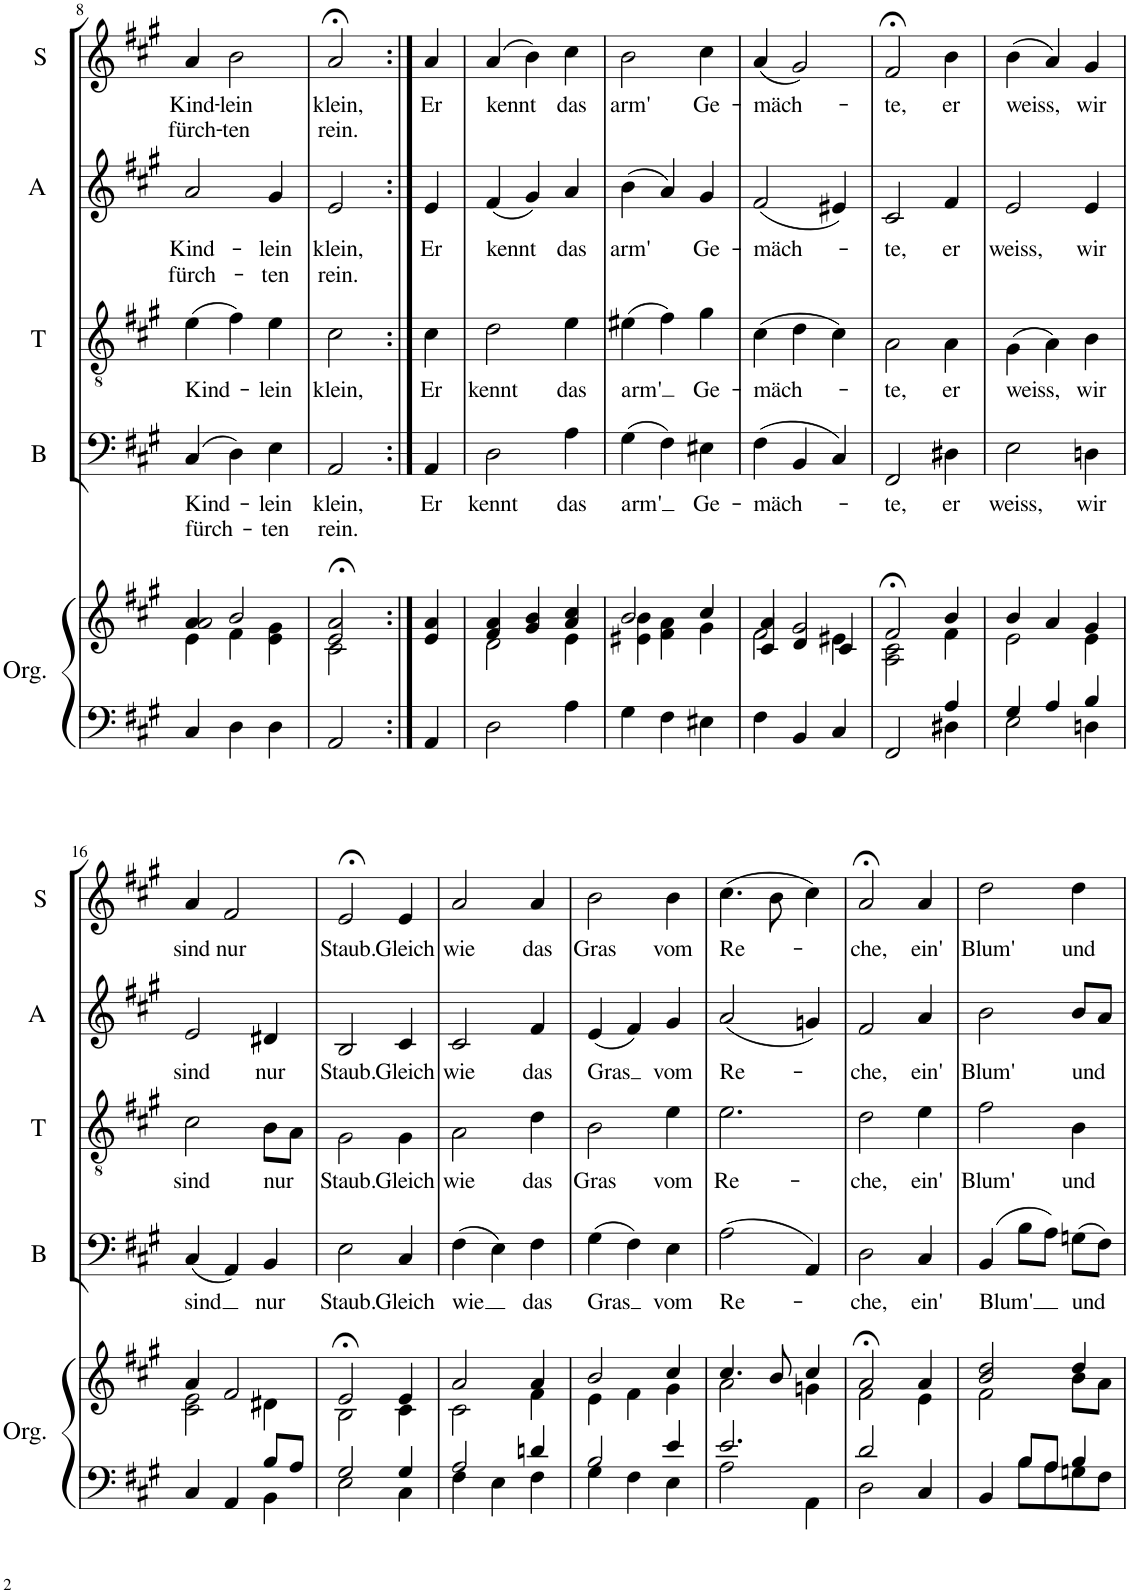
**kern	**kern	**kern	**text	**text	**kern	**text	**kern	**text	**text	**kern	**text	**text
*part5	*part5	*part4	*part4	*part4	*part3	*part3	*part2	*part2	*part2	*part1	*part1	*part1
*staff6	*staff5	*staff4	*staff4	*staff4	*staff3	*staff3	*staff2	*staff2	*staff2	*staff1	*staff1	*staff1
*I"Orgue	*	*I"B	*	*	*I"T	*	*I"A	*	*	*I"S	*	*
*I'Org.	*	*I'B	*	*	*I'T	*	*I'A	*	*	*I'S	*	*
!!LO:PB:g=z
*clefF4	*clefG2	*clefF4	*	*	*clefGv2	*	*clefG2	*	*	*clefG2	*	*
*k[f#c#g#]	*k[f#c#g#]	*k[f#c#g#]	*	*	*k[f#c#g#]	*	*k[f#c#g#]	*	*	*k[f#c#g#]	*	*
*M3/4	*M3/4	*M3/4	*	*	*M3/4	*	*M3/4	*	*	*M3/4	*	*
=8	=8	=8	=8	=8	=8	=8	=8	=8	=8	=8	=8	=8
*	*^	*	*	*	*	*	*	*	*	*	*	*
*	*	*^	*	*	*	*	*	*	*	*	*	*	*
!	!	!	!	!	!LO:LY:b	!LO:LY:b	!	!LO:LY:b	!	!LO:LY:b	!LO:LY:b	!	!LO:LY:b	!LO:LY:b
4C#/	4a/	4e\	2a/	(4C#/	Kind-	fürch-	(4e\	Kind-	2a/	Kind-	fürch-	4a/	Kind-	fürch-
!	!	!	!	!	!	!	!	!	!	!	!	!	!LO:LY:b	!LO:LY:b
4D\	2b/	4f#\	.	4D\)	.	.	4f#\)	.	.	.	.	2b\	-lein	-ten
!	!	!	!	!	!LO:LY:b	!LO:LY:b	!	!LO:LY:b	!	!LO:LY:b	!LO:LY:b	!	!	!
4D\	.	4e\ 4g#\	4ryy	4E\	-lein	-ten	4e\	-lein	4g#/	-lein	-ten	.	.	.
=9	=9	=9	=9	=9	=9	=9	=9	=9	=9	=9	=9	=9	=9	=9
!	!	!	!	!	!LO:LY:b	!LO:LY:b	!	!LO:LY:b	!	!LO:LY:b	!LO:LY:b	!	!LO:LY:b	!LO:LY:b
*	*	*v	*v	*	*	*	*	*	*	*	*	*	*	*
2AA/	2e/;< 2a/;<	2c#\	2AA/	klein,	rein.	2c#\	klein,	2e/	klein,	rein.	2a;</	klein,	rein.
=10:|!	=10:|!	=10:|!	=10:|!	=10:|!	=10:|!	=10:|!	=10:|!	=10:|!	=10:|!	=10:|!	=10:|!	=10:|!	=10:|!
!	!	!	!	!LO:LY:b	!	!	!LO:LY:b	!	!LO:LY:b	!	!	!LO:LY:b	!
*	*v	*v	*	*	*	*	*	*	*	*	*	*	*
4AA/	4e/ 4a/	4AA/	Er	.	4c#\	Er	4e/	Er	.	4a/	Er	.
=11	=11	=11	=11	=11	=11	=11	=11	=11	=11	=11	=11	=11
*	*^	*	*	*	*	*	*	*	*	*	*	*
!	!	!	!	!LO:LY:b	!	!	!LO:LY:b	!	!LO:LY:b	!	!	!LO:LY:b	!
2D\	4f#/ 4a/	2d\	2D\	kennt	.	2d\	kennt	(4f#/	kennt	.	(4a/	kennt	.
.	4g#/ 4b/	.	.	.	.	.	.	4g#/)	.	.	4b\)	.	.
!	!	!	!	!LO:LY:b	!	!	!LO:LY:b	!	!LO:LY:b	!	!	!LO:LY:b	!
4A\	4a/ 4cc#/	4e\	4A\	das	.	4e\	das	4a/	das	.	4cc#\	das	.
=12	=12	=12	=12	=12	=12	=12	=12	=12	=12	=12	=12	=12	=12
!	!	!	!	!LO:LY:b	!	!	!LO:LY:b	!	!LO:LY:b	!	!	!LO:LY:b	!
4G#\	2b/	4e#X\ 4b\	(4G#\	arm'	.	(4e#X\	arm'	(4b\	arm'	.	2b\	arm'	.
4F#\	.	4f#\ 4a\	4F#\)	.	.	4f#\)	.	4a/)	.	.	.	.	.
!	!	!	!	!LO:LY:b	!	!	!LO:LY:b	!	!LO:LY:b	!	!	!LO:LY:b	!
4E#X\	4cc#/	4g#\	4E#X\	Ge-	.	4g#\	Ge-	4g#/	Ge-	.	4cc#\	Ge-	.
=13	=13	=13	=13	=13	=13	=13	=13	=13	=13	=13	=13	=13	=13
*	*	*^	*	*	*	*	*	*	*	*	*	*	*
!	!	!	!	!	!LO:LY:b	!	!	!LO:LY:b	!	!LO:LY:b	!	!	!LO:LY:b	!
4F#\	4a/	2f#\	4c#/	(4F#\	-mäch-	.	(4c#\	-mäch-	(2f#/	-mäch-	.	(4a/	-mäch-	.
4BB/	2g#/	.	4d/	4BB/	.	.	4d\	.	.	.	.	2g#/)	.	.
4C#/	.	4e#X\	4c#/	4C#/)	.	.	4c#\)	.	4e#X/)	.	.	.	.	.
=14	=14	=14	=14	=14	=14	=14	=14	=14	=14	=14	=14	=14	=14	=14
*^	*	*	*	*	*	*	*	*	*	*	*	*	*	*
!	!	!	!	!	!	!LO:LY:b	!	!	!LO:LY:b	!	!LO:LY:b	!	!	!LO:LY:b	!
*	*	*	*v	*v	*	*	*	*	*	*	*	*	*	*	*
2FF#/	2ryy	2f#;</	2A\ 2c#\	2FF#/	-te,	.	2A\	-te,	2c#/	-te,	.	2f#;</	-te,	.
!	!	!	!	!	!LO:LY:b	!	!	!LO:LY:b	!	!LO:LY:b	!	!	!LO:LY:b	!
4A/	4D#X\	4b/	4f#\	4D#X\	er	.	4A\	er	4f#/	er	.	4b\	er	.
=15	=15	=15	=15	=15	=15	=15	=15	=15	=15	=15	=15	=15	=15	=15
!	!	!	!	!	!LO:LY:b	!	!	!LO:LY:b	!	!LO:LY:b	!	!	!LO:LY:b	!
4G#/	2E\	4b/	2e\	2E\	weiss,	.	(4G#\	weiss,	2e/	weiss,	.	(4b\	weiss,	.
4A/	.	4a/	.	.	.	.	4A\)	.	.	.	.	4a/)	.	.
!	!	!	!	!	!LO:LY:b	!	!	!LO:LY:b	!	!LO:LY:b	!	!	!LO:LY:b	!
4B/	4Dn\	4g#/	4e\	4Dn\	wir	.	4B\	wir	4e/	wir	.	4g#/	wir	.
!!LO:LB:g=z
=16	=16	=16	=16	=16	=16	=16	=16	=16	=16	=16	=16	=16	=16	=16
!	!	!	!	!	!LO:LY:b	!	!	!LO:LY:b	!	!LO:LY:b	!	!	!LO:LY:b	!
4C#/	2ryy	4a/	2c#\ 2e\	(4C#/	sind	.	2c#\	sind	2e/	sind	.	4a/	sind	.
!	!	!	!	!	!	!	!	!	!	!	!	!	!LO:LY:b	!
4AA/	.	2f#/	.	4AA/)	.	.	.	.	.	.	.	2f#/	nur	.
!	!	!	!	!	!LO:LY:b	!	!	!LO:LY:b	!	!LO:LY:b	!	!	!	!
8B/L	4BB\	.	4d#X\	4BB/	nur	.	8B\L	nur	4d#X/	nur	.	.	.	.
8A/J	.	.	.	.	.	.	8A\J	.	.	.	.	.	.	.
=17	=17	=17	=17	=17	=17	=17	=17	=17	=17	=17	=17	=17	=17	=17
!	!	!	!	!	!LO:LY:b	!	!	!LO:LY:b	!	!LO:LY:b	!	!	!LO:LY:b	!
2G#/	2E\	2e;</	2B\	2E\	Staub.	.	2G#\	Staub.	2B/	Staub.	.	2e;</	Staub.	.
!	!	!	!	!	!LO:LY:b	!	!	!LO:LY:b	!	!LO:LY:b	!	!	!LO:LY:b	!
4G#/	4C#\	4e/	4c#\	4C#/	Gleich	.	4G#\	Gleich	4c#/	Gleich	.	4e/	Gleich	.
=18	=18	=18	=18	=18	=18	=18	=18	=18	=18	=18	=18	=18	=18	=18
!	!	!	!	!	!LO:LY:b	!	!	!LO:LY:b	!	!LO:LY:b	!	!	!LO:LY:b	!
2A/	4F#\	2a/	2c#\	(4F#\	wie	.	2A\	wie	2c#/	wie	.	2a/	wie	.
.	4E\	.	.	4E\)	.	.	.	.	.	.	.	.	.	.
!	!	!	!	!	!LO:LY:b	!	!	!LO:LY:b	!	!LO:LY:b	!	!	!LO:LY:b	!
4dn/	4F#\	4a/	4f#\	4F#\	das	.	4d\	das	4f#/	das	.	4a/	das	.
=19	=19	=19	=19	=19	=19	=19	=19	=19	=19	=19	=19	=19	=19	=19
!	!	!	!	!	!LO:LY:b	!	!	!LO:LY:b	!	!LO:LY:b	!	!	!LO:LY:b	!
2B/	4G#\	2b/	4e\	(4G#\	Gras	.	2B\	Gras	(4e/	Gras	.	2b\	Gras	.
.	4F#\	.	4f#\	4F#\)	.	.	.	.	4f#/)	.	.	.	.	.
!	!	!	!	!	!LO:LY:b	!	!	!LO:LY:b	!	!LO:LY:b	!	!	!LO:LY:b	!
4e/	4E\	4cc#/	4g#\	4E\	vom	.	4e\	vom	4g#/	vom	.	4b\	vom	.
=20	=20	=20	=20	=20	=20	=20	=20	=20	=20	=20	=20	=20	=20	=20
!	!	!	!	!	!LO:LY:b	!	!	!LO:LY:b	!	!LO:LY:b	!	!	!LO:LY:b	!
2.e/	2A\	4.cc#/	2a\	(2A\	Re-	.	2.e\	Re-	(2a/	Re-	.	(4.cc#\	Re-	.
.	.	8b/	.	.	.	.	.	.	.	.	.	8b\	.	.
.	4AA\	4cc#/	4gn\	4AA/)	.	.	.	.	4gn/)	.	.	4cc#\)	.	.
=21	=21	=21	=21	=21	=21	=21	=21	=21	=21	=21	=21	=21	=21	=21
!	!	!	!	!	!LO:LY:b	!	!	!LO:LY:b	!	!LO:LY:b	!	!	!LO:LY:b	!
2d/	2D\	2a;</	2f#\	2D\	-che,	.	2d\	-che,	2f#/	-che,	.	2a;</	-che,	.
!	!	!	!	!	!LO:LY:b	!	!	!LO:LY:b	!	!LO:LY:b	!	!	!LO:LY:b	!
4C#/	4ryy	4a/	4e\	4C#/	ein'	.	4e\	ein'	4a/	ein'	.	4a/	ein'	.
=22	=22	=22	=22	=22	=22	=22	=22	=22	=22	=22	=22	=22	=22	=22
!	!	!	!	!	!LO:LY:b	!	!	!LO:LY:b	!	!LO:LY:b	!	!	!LO:LY:b	!
4BB/	4ryy	2b/ 2dd/	2f#\	(4BB/	Blum'	.	2f#\	Blum'	2b\	Blum'	.	2dd\	Blum'	.
8B/L	8B\L	.	.	8B\L	.	.	.	.	.	.	.	.	.	.
8A/J	8A\	.	.	8A\J)	.	.	.	.	.	.	.	.	.	.
!	!	!	!	!	!LO:LY:b	!	!	!LO:LY:b	!	!LO:LY:b	!	!	!LO:LY:b	!
4B/	8Gn\	4dd/	8b\L	(8Gn\L	und	.	4B\	und	8b/L	und	.	4dd\	und	.
.	8F#\J	.	8a\J	8F#\J)	.	.	.	.	8a/J	.	.	.	.	.
*v	*v	*	*	*	*	*	*	*	*	*	*	*	*	*
*	*v	*v	*	*	*	*	*	*	*	*	*	*	*
=	=	=	=	=	=	=	=	=	=	=	=	=
*-	*-	*-	*-	*-	*-	*-	*-	*-	*-	*-	*-	*-
